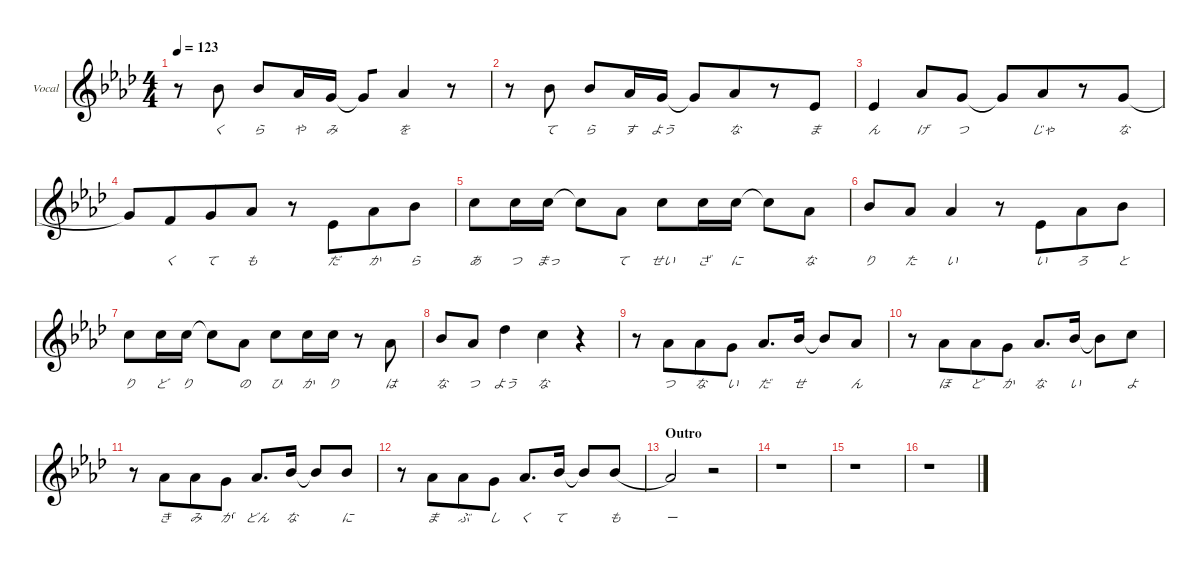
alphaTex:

\defaultSystemsLayout 4
\hideDynamics
\bracketExtendMode nobrackets
\firstSystemTrackNameOrientation horizontal
\track ("Vocal" "Vocal") {defaultSystemsLayout 4 mute instrument lead7fifths}
\staff {score}
\tuning (E4 B3 G3 D3 A2 E2)
\ts (4 4)
\tempo 123
\clef g2
\scale
0.300803
\ks ab
r.8{dy f beam Down} 6.1{acc b}.8{lyrics (0 "く") lyrics (1 "") lyrics (2 "") lyrics (3 "") lyrics (4 "") beam Down} 6.1{acc b}.8{lyrics (0 "ら") lyrics (1 "") lyrics (2 "") lyrics (3 "") lyrics (4 "") beam Up} 4.1{acc b}.16{lyrics (0 "や") lyrics (1 "") lyrics (2 "") lyrics (3 "") lyrics (4 "") beam Up} 3.1{acc forcenatural}.16{lyrics (0 "み") lyrics (1 "") lyrics (2 "") lyrics (3 "") lyrics (4 "") beam Up} 3.1{t acc forcenatural}.8{beam Up beam merge} 4.1{acc b}.4{lyrics (0 "を") lyrics (1 "") lyrics (2 "") lyrics (3 "") lyrics (4 "") beam Up beam merge} r.8{beam Down} |
\scale
0.23446 r.8{beam Down} 6.1{acc b}.8{lyrics (0 "て") lyrics (1 "") lyrics (2 "") lyrics (3 "") lyrics (4 "") beam Down} 6.1{acc b}.8{lyrics (0 "ら") lyrics (1 "") lyrics (2 "") lyrics (3 "") lyrics (4 "") beam Up} 4.1{acc b}.16{lyrics (0 "す") lyrics (1 "") lyrics (2 "") lyrics (3 "") lyrics (4 "") beam Up} 3.1{acc forcenatural}.16{lyrics (0 "よう") lyrics (1 "") lyrics (2 "") lyrics (3 "") lyrics (4 "") beam Up} 3.1{t acc forcenatural}.8{beam Up beam merge} 4.1{acc b}.8{lyrics (0 "な") lyrics (1 "") lyrics (2 "") lyrics (3 "") lyrics (4 "") beam Up beam merge} r.8{beam Up beam merge} 4.2{acc b}.8{lyrics (0 "ま") lyrics (1 "") lyrics (2 "") lyrics (3 "") lyrics (4 "") beam Up} |
\scale
0.232368 4.2{acc b}.4{lyrics (0 "ん") lyrics (1 "") lyrics (2 "") lyrics (3 "") lyrics (4 "") beam Up} 4.1{acc b}.8{lyrics (0 "げ") lyrics (1 "") lyrics (2 "") lyrics (3 "") lyrics (4 "") beam Up} 3.1{acc forcenatural}.8{lyrics (0 "つ") lyrics (1 "") lyrics (2 "") lyrics (3 "") lyrics (4 "") beam Up} 3.1{t acc forcenatural}.8{beam Up beam merge} 4.1{acc b}.8{lyrics (0 "じゃ") lyrics (1 "") lyrics (2 "") lyrics (3 "") lyrics (4 "") beam Up beam merge} r.8{beam Up beam merge} 3.1{acc forcenatural}.8{lyrics (0 "な") lyrics (1 "") lyrics (2 "") lyrics (3 "") lyrics (4 "") beam Up} |
\scale
0.232369 3.1{t acc forcenatural}.8{beam Up beam merge} 1.1{acc forcenatural}.8{lyrics (0 "く") lyrics (1 "") lyrics (2 "") lyrics (3 "") lyrics (4 "") beam Up beam merge} 3.1{acc forcenatural}.8{lyrics (0 "て") lyrics (1 "") lyrics (2 "") lyrics (3 "") lyrics (4 "") beam Up beam merge} 4.1{acc b}.8{lyrics (0 "も") lyrics (1 "") lyrics (2 "") lyrics (3 "") lyrics (4 "") beam Up} r.8{beam Down} 4.2{acc b}.8{lyrics (0 "だ") lyrics (1 "") lyrics (2 "") lyrics (3 "") lyrics (4 "") beam Up beam merge} 4.1{acc b}.8{lyrics (0 "か") lyrics (1 "") lyrics (2 "") lyrics (3 "") lyrics (4 "") beam Up beam merge} 6.1{acc b}.8{lyrics (0 "ら") lyrics (1 "") lyrics (2 "") lyrics (3 "") lyrics (4 "") beam Up} |
\scale
0.300803 8.1{acc forcenatural}.8{lyrics (0 "あ") lyrics (1 "") lyrics (2 "") lyrics (3 "") lyrics (4 "") beam Down} 8.1{acc forcenatural}.16{lyrics (0 "つ") lyrics (1 "") lyrics (2 "") lyrics (3 "") lyrics (4 "") beam Down} 8.1{acc forcenatural}.16{lyrics (0 "まっ") lyrics (1 "") lyrics (2 "") lyrics (3 "") lyrics (4 "") beam Down} 8.1{t acc forcenatural}.8{beam Down} 4.1{acc b}.8{lyrics (0 "て") lyrics (1 "") lyrics (2 "") lyrics (3 "") lyrics (4 "") beam Down} 8.1{acc forcenatural}.8{lyrics (0 "せい") lyrics (1 "") lyrics (2 "") lyrics (3 "") lyrics (4 "") beam Down} 8.1{acc forcenatural}.16{lyrics (0 "ざ") lyrics (1 "") lyrics (2 "") lyrics (3 "") lyrics (4 "") beam Down} 8.1{acc forcenatural}.16{lyrics (0 "に") lyrics (1 "") lyrics (2 "") lyrics (3 "") lyrics (4 "") beam Down} 8.1{t acc forcenatural}.8{beam Down} 4.1{acc b}.8{lyrics (0 "な") lyrics (1 "") lyrics (2 "") lyrics (3 "") lyrics (4 "") beam Down} |
\scale
0.234461 6.1{acc b}.8{lyrics (0 "り") lyrics (1 "") lyrics (2 "") lyrics (3 "") lyrics (4 "") beam Up} 4.1{acc b}.8{lyrics (0 "た") lyrics (1 "") lyrics (2 "") lyrics (3 "") lyrics (4 "") beam Up} 4.1{acc b}.4{lyrics (0 "い") lyrics (1 "") lyrics (2 "") lyrics (3 "") lyrics (4 "") beam Up} r.8{beam Down beam merge} 4.2{acc b}.8{lyrics (0 "い") lyrics (1 "") lyrics (2 "") lyrics (3 "") lyrics (4 "") beam Up beam merge} 4.1{acc b}.8{lyrics (0 "ろ") lyrics (1 "") lyrics (2 "") lyrics (3 "") lyrics (4 "") beam Up beam merge} 6.1{acc b}.8{lyrics (0 "と") lyrics (1 "") lyrics (2 "") lyrics (3 "") lyrics (4 "") beam Up} |
\scale
0.232368 8.1{acc forcenatural}.8{lyrics (0 "り") lyrics (1 "") lyrics (2 "") lyrics (3 "") lyrics (4 "") beam Down} 8.1{acc forcenatural}.16{lyrics (0 "ど") lyrics (1 "") lyrics (2 "") lyrics (3 "") lyrics (4 "") beam Down} 8.1{acc forcenatural}.16{lyrics (0 "り") lyrics (1 "") lyrics (2 "") lyrics (3 "") lyrics (4 "") beam Down} 8.1{t acc forcenatural}.8{beam Down} 4.1{acc b}.8{lyrics (0 "の") lyrics (1 "") lyrics (2 "") lyrics (3 "") lyrics (4 "") beam Down} 8.1{acc forcenatural}.8{lyrics (0 "ひ") lyrics (1 "") lyrics (2 "") lyrics (3 "") lyrics (4 "") beam Down} 8.1{acc forcenatural}.16{lyrics (0 "か") lyrics (1 "") lyrics (2 "") lyrics (3 "") lyrics (4 "") beam Down} 8.1{acc forcenatural}.16{lyrics (0 "り") lyrics (1 "") lyrics (2 "") lyrics (3 "") lyrics (4 "") beam Down} r.8{beam Down} 4.1{acc b}.8{lyrics (0 "は") lyrics (1 "") lyrics (2 "") lyrics (3 "") lyrics (4 "") beam Up} |
\scale
0.232368 6.1{acc b}.8{lyrics (0 "な") lyrics (1 "") lyrics (2 "") lyrics (3 "") lyrics (4 "") beam Up} 4.1{acc b}.8{lyrics (0 "つ") lyrics (1 "") lyrics (2 "") lyrics (3 "") lyrics (4 "") beam Up} 9.1{acc b}.4{lyrics (0 "よう") lyrics (1 "") lyrics (2 "") lyrics (3 "") lyrics (4 "") beam Down} 8.1{acc forcenatural}.4{lyrics (0 "な") lyrics (1 "") lyrics (2 "") lyrics (3 "") lyrics (4 "") beam Down} r.4{beam Down} |
\scale
0.300803 r.8{beam Down} 4.1{acc b}.8{lyrics (0 "つ") lyrics (1 "") lyrics (2 "") lyrics (3 "") lyrics (4 "") beam Up beam merge} 4.1{acc b}.8{lyrics (0 "な") lyrics (1 "") lyrics (2 "") lyrics (3 "") lyrics (4 "") beam Up beam merge} 3.1{acc forcenatural}.8{lyrics (0 "い") lyrics (1 "") lyrics (2 "") lyrics (3 "") lyrics (4 "") beam Up} 4.1{acc b}.8{d lyrics (0 "だ") lyrics (1 "") lyrics (2 "") lyrics (3 "") lyrics (4 "") beam Up} 6.1{acc b}.16{lyrics (0 "せ") lyrics (1 "") lyrics (2 "") lyrics (3 "") lyrics (4 "") beam Up} 6.1{t acc b}.8{beam Up} 4.1{acc b}.8{lyrics (0 "ん") lyrics (1 "") lyrics (2 "") lyrics (3 "") lyrics (4 "") beam Up} |
\scale
0.234461 r.8{beam Down beam merge} 4.1{acc b}.8{lyrics (0 "ほ") lyrics (1 "") lyrics (2 "") lyrics (3 "") lyrics (4 "") beam Up beam merge} 4.1{acc b}.8{lyrics (0 "ど") lyrics (1 "") lyrics (2 "") lyrics (3 "") lyrics (4 "") beam Up beam merge} 3.1{acc forcenatural}.8{lyrics (0 "か") lyrics (1 "") lyrics (2 "") lyrics (3 "") lyrics (4 "") beam Up} 4.1{acc b}.8{d lyrics (0 "な") lyrics (1 "") lyrics (2 "") lyrics (3 "") lyrics (4 "") beam Up} 6.1{acc b}.16{lyrics (0 "い") lyrics (1 "") lyrics (2 "") lyrics (3 "") lyrics (4 "") beam Up} 6.1{t acc b}.8{beam Down} 8.1{acc forcenatural}.8{lyrics (0 "よ") lyrics (1 "") lyrics (2 "") lyrics (3 "") lyrics (4 "") beam Down} |
\scale
0.232368 r.8{beam Down} 4.1{acc b}.8{lyrics (0 "き") lyrics (1 "") lyrics (2 "") lyrics (3 "") lyrics (4 "") beam Up beam merge} 4.1{acc b}.8{lyrics (0 "み") lyrics (1 "") lyrics (2 "") lyrics (3 "") lyrics (4 "") beam Up beam merge} 3.1{acc forcenatural}.8{lyrics (0 "が") lyrics (1 "") lyrics (2 "") lyrics (3 "") lyrics (4 "") beam Up} 4.1{acc b}.8{d lyrics (0 "どん") lyrics (1 "") lyrics (2 "") lyrics (3 "") lyrics (4 "") beam Up} 6.1{acc b}.16{lyrics (0 "な") lyrics (1 "") lyrics (2 "") lyrics (3 "") lyrics (4 "") beam Up} 6.1{t acc b}.8{beam Up} 6.1{acc b}.8{lyrics (0 "に") lyrics (1 "") lyrics (2 "") lyrics (3 "") lyrics (4 "") beam Up} |
\scale
0.232368 r.8{beam Down} 4.1{acc b}.8{lyrics (0 "ま") lyrics (1 "") lyrics (2 "") lyrics (3 "") lyrics (4 "") beam Up beam merge} 4.1{acc b}.8{lyrics (0 "ぶ") lyrics (1 "") lyrics (2 "") lyrics (3 "") lyrics (4 "") beam Up beam merge} 3.1{acc forcenatural}.8{lyrics (0 "し") lyrics (1 "") lyrics (2 "") lyrics (3 "") lyrics (4 "") beam Up} 4.1{acc b}.8{d lyrics (0 "く") lyrics (1 "") lyrics (2 "") lyrics (3 "") lyrics (4 "") beam Up} 6.1{acc b}.16{lyrics (0 "て") lyrics (1 "") lyrics (2 "") lyrics (3 "") lyrics (4 "") beam Up} 6.1{t acc b}.8{beam Up} 6.1{acc b}.8{lyrics (0 "も") lyrics (1 "") lyrics (2 "") lyrics (3 "") lyrics (4 "") legatoorigin beam Up} |
\section ("" "Outro")
\scale
0.300803 4.1{acc b}.2{lyrics (0 "ー") lyrics (1 "") lyrics (2 "") lyrics (3 "") lyrics (4 "") beam Up} r.2{beam Down} |
\scale
0.23446 r.1{beam Down} |
\scale
0.232369 r.1{beam Down} |
\scale
0.232368 r.1{beam Down}
